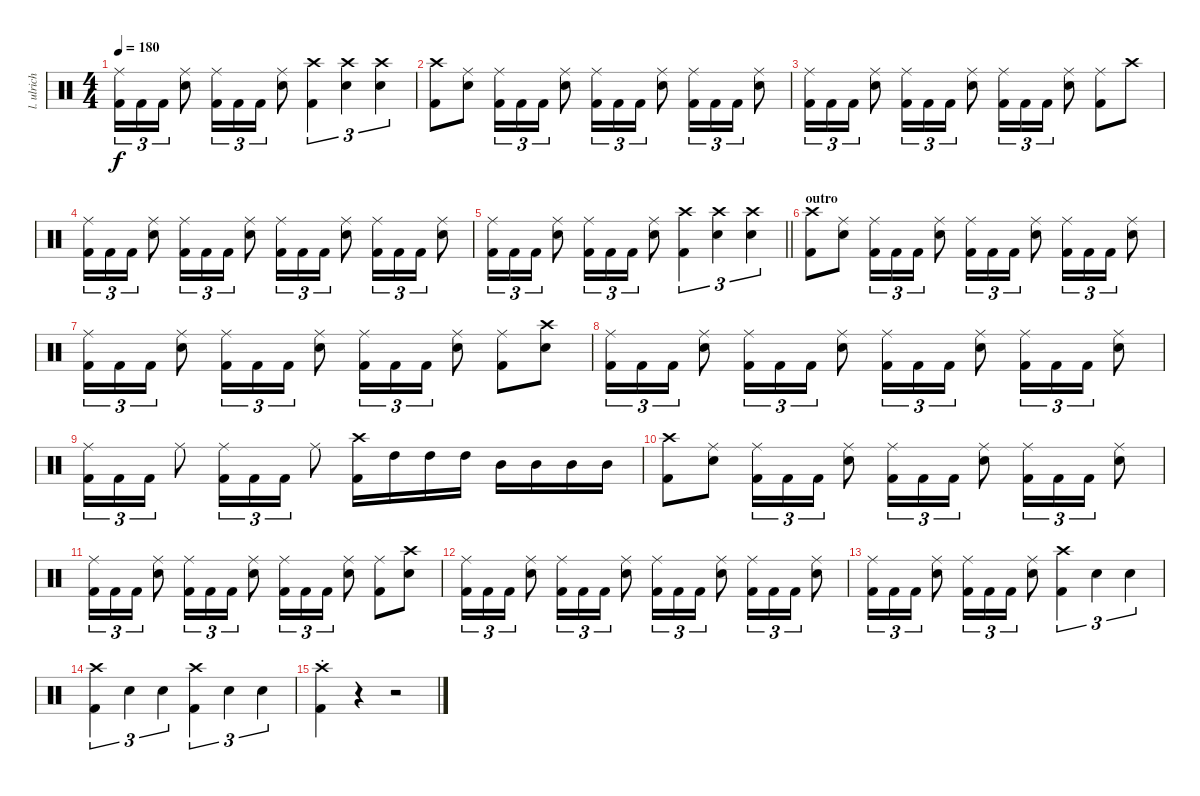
\track ("l. ulrich - drums" "l. ulrich ") {instrument percussion}
\staff {score}
\articulation defaults
\ts (4 4)
\tempo 180
\clef neutral
\ks c
("Ride (middle)" "Kick (hit) 2").16{tu (3 2) dy f} "Kick (hit) 2".16{tu (3 2)} "Kick (hit) 2".16{tu (3 2)} ("Ride (middle)" "Snare (hit) 2").8 ("Ride (middle)" "Kick (hit) 2").16{tu (3 2)} "Kick (hit) 2".16{tu (3 2)} "Kick (hit) 2".16{tu (3 2)} ("Ride (middle)" "Snare (hit) 2").8 ("Crash high (hit)" "Kick (hit) 2").4{tu (3 2)} ("Crash high (hit)" "Snare (hit) 2").4{tu (3 2)} ("Crash high (hit)" "Snare (hit) 2").4{tu (3 2)} |
("Crash high (hit)" "Kick (hit) 2").8 ("Ride (middle)" "Snare (hit) 2").8 ("Ride (middle)" "Kick (hit) 2").16{tu (3 2)} "Kick (hit) 2".16{tu (3 2)} "Kick (hit) 2".16{tu (3 2)} ("Ride (middle)" "Snare (hit) 2").8 ("Ride (middle)" "Kick (hit) 2").16{tu (3 2)} "Kick (hit) 2".16{tu (3 2)} "Kick (hit) 2".16{tu (3 2)} ("Ride (middle)" "Snare (hit) 2").8 ("Ride (middle)" "Kick (hit) 2").16{tu (3 2)} "Kick (hit) 2".16{tu (3 2)} "Kick (hit) 2".16{tu (3 2)} ("Ride (middle)" "Snare (hit) 2").8 |
("Ride (middle)" "Kick (hit) 2").16{tu (3 2)} "Kick (hit) 2".16{tu (3 2)} "Kick (hit) 2".16{tu (3 2)} ("Ride (middle)" "Snare (hit) 2").8 ("Ride (middle)" "Kick (hit) 2").16{tu (3 2)} "Kick (hit) 2".16{tu (3 2)} "Kick (hit) 2".16{tu (3 2)} ("Ride (middle)" "Snare (hit) 2").8 ("Ride (middle)" "Kick (hit) 2").16{tu (3 2)} "Kick (hit) 2".16{tu (3 2)} "Kick (hit) 2".16{tu (3 2)} ("Ride (middle)" "Snare (hit) 2").8 ("Ride (middle)" "Kick (hit) 2").8 "Crash high (hit)".8 |
("Ride (middle)" "Kick (hit) 2").16{tu (3 2)} "Kick (hit) 2".16{tu (3 2)} "Kick (hit) 2".16{tu (3 2)} ("Ride (middle)" "Snare (hit) 2").8 ("Ride (middle)" "Kick (hit) 2").16{tu (3 2)} "Kick (hit) 2".16{tu (3 2)} "Kick (hit) 2".16{tu (3 2)} ("Ride (middle)" "Snare (hit) 2").8 ("Ride (middle)" "Kick (hit) 2").16{tu (3 2)} "Kick (hit) 2".16{tu (3 2)} "Kick (hit) 2".16{tu (3 2)} ("Ride (middle)" "Snare (hit) 2").8 ("Ride (middle)" "Kick (hit) 2").16{tu (3 2)} "Kick (hit) 2".16{tu (3 2)} "Kick (hit) 2".16{tu (3 2)} ("Ride (middle)" "Snare (hit) 2").8 |
\barLineRight lightlight
("Ride (middle)" "Kick (hit) 2").16{tu (3 2)} "Kick (hit) 2".16{tu (3 2)} "Kick (hit) 2".16{tu (3 2)} ("Ride (middle)" "Snare (hit) 2").8 ("Ride (middle)" "Kick (hit) 2").16{tu (3 2)} "Kick (hit) 2".16{tu (3 2)} "Kick (hit) 2".16{tu (3 2)} ("Ride (middle)" "Snare (hit) 2").8 ("Crash high (hit)" "Kick (hit) 2").4{tu (3 2)} ("Crash high (hit)" "Snare (hit) 2").4{tu (3 2)} ("Crash high (hit)" "Snare (hit) 2").4{tu (3 2)} |
\section ("" "outro")
("Crash high (hit)" "Kick (hit) 2").8 ("Ride (middle)" "Snare (hit) 2").8 ("Ride (middle)" "Kick (hit) 2").16{tu (3 2)} "Kick (hit) 2".16{tu (3 2)} "Kick (hit) 2".16{tu (3 2)} ("Ride (middle)" "Snare (hit) 2").8 ("Ride (middle)" "Kick (hit) 2").16{tu (3 2)} "Kick (hit) 2".16{tu (3 2)} "Kick (hit) 2".16{tu (3 2)} ("Ride (middle)" "Snare (hit) 2").8 ("Ride (middle)" "Kick (hit) 2").16{tu (3 2)} "Kick (hit) 2".16{tu (3 2)} "Kick (hit) 2".16{tu (3 2)} ("Ride (middle)" "Snare (hit) 2").8 |
("Ride (middle)" "Kick (hit) 2").16{tu (3 2)} "Kick (hit) 2".16{tu (3 2)} "Kick (hit) 2".16{tu (3 2)} ("Ride (middle)" "Snare (hit) 2").8 ("Ride (middle)" "Kick (hit) 2").16{tu (3 2)} "Kick (hit) 2".16{tu (3 2)} "Kick (hit) 2".16{tu (3 2)} ("Ride (middle)" "Snare (hit) 2").8 ("Ride (middle)" "Kick (hit) 2").16{tu (3 2)} "Kick (hit) 2".16{tu (3 2)} "Kick (hit) 2".16{tu (3 2)} ("Ride (middle)" "Snare (hit) 2").8 ("Ride (middle)" "Kick (hit) 2").8 ("Crash high (hit)" "Snare (hit) 2").8 |
("Ride (middle)" "Kick (hit) 2").16{tu (3 2)} "Kick (hit) 2".16{tu (3 2)} "Kick (hit) 2".16{tu (3 2)} ("Ride (middle)" "Snare (hit) 2").8 ("Ride (middle)" "Kick (hit) 2").16{tu (3 2)} "Kick (hit) 2".16{tu (3 2)} "Kick (hit) 2".16{tu (3 2)} ("Ride (middle)" "Snare (hit) 2").8 ("Ride (middle)" "Kick (hit) 2").16{tu (3 2)} "Kick (hit) 2".16{tu (3 2)} "Kick (hit) 2".16{tu (3 2)} ("Ride (middle)" "Snare (hit) 2").8 ("Ride (middle)" "Kick (hit) 2").16{tu (3 2)} "Kick (hit) 2".16{tu (3 2)} "Kick (hit) 2".16{tu (3 2)} ("Ride (middle)" "Snare (hit) 2").8 |
("Ride (middle)" "Kick (hit) 2").16{tu (3 2)} "Kick (hit) 2".16{tu (3 2)} "Kick (hit) 2".16{tu (3 2)} "Ride (middle)".8 ("Ride (middle)" "Kick (hit) 2").16{tu (3 2)} "Kick (hit) 2".16{tu (3 2)} "Kick (hit) 2".16{tu (3 2)} "Ride (middle)".8 ("Crash high (hit)" "Kick (hit) 2").16 "High Tom (hit)".16 "High Tom (hit)".16 "High Tom (hit)".16 "Mid Tom (hit)".16 "Mid Tom (hit)".16 "Mid Tom (hit)".16 "Mid Tom (hit)".16 |
("Crash high (hit)" "Kick (hit) 2").8 ("Ride (middle)" "Snare (hit) 2").8 ("Ride (middle)" "Kick (hit) 2").16{tu (3 2)} "Kick (hit) 2".16{tu (3 2)} "Kick (hit) 2".16{tu (3 2)} ("Ride (middle)" "Snare (hit) 2").8 ("Ride (middle)" "Kick (hit) 2").16{tu (3 2)} "Kick (hit) 2".16{tu (3 2)} "Kick (hit) 2".16{tu (3 2)} ("Ride (middle)" "Snare (hit) 2").8 ("Ride (middle)" "Kick (hit) 2").16{tu (3 2)} "Kick (hit) 2".16{tu (3 2)} "Kick (hit) 2".16{tu (3 2)} ("Ride (middle)" "Snare (hit) 2").8 |
("Ride (middle)" "Kick (hit) 2").16{tu (3 2)} "Kick (hit) 2".16{tu (3 2)} "Kick (hit) 2".16{tu (3 2)} ("Ride (middle)" "Snare (hit) 2").8 ("Ride (middle)" "Kick (hit) 2").16{tu (3 2)} "Kick (hit) 2".16{tu (3 2)} "Kick (hit) 2".16{tu (3 2)} ("Ride (middle)" "Snare (hit) 2").8 ("Ride (middle)" "Kick (hit) 2").16{tu (3 2)} "Kick (hit) 2".16{tu (3 2)} "Kick (hit) 2".16{tu (3 2)} ("Ride (middle)" "Snare (hit) 2").8 ("Ride (middle)" "Kick (hit) 2").8 ("Crash high (hit)" "Snare (hit) 2").8 |
("Ride (middle)" "Kick (hit) 2").16{tu (3 2)} "Kick (hit) 2".16{tu (3 2)} "Kick (hit) 2".16{tu (3 2)} ("Ride (middle)" "Snare (hit) 2").8 ("Ride (middle)" "Kick (hit) 2").16{tu (3 2)} "Kick (hit) 2".16{tu (3 2)} "Kick (hit) 2".16{tu (3 2)} ("Ride (middle)" "Snare (hit) 2").8 ("Ride (middle)" "Kick (hit) 2").16{tu (3 2)} "Kick (hit) 2".16{tu (3 2)} "Kick (hit) 2".16{tu (3 2)} ("Ride (middle)" "Snare (hit) 2").8 ("Ride (middle)" "Kick (hit) 2").16{tu (3 2)} "Kick (hit) 2".16{tu (3 2)} "Kick (hit) 2".16{tu (3 2)} ("Ride (middle)" "Snare (hit) 2").8 |
("Ride (middle)" "Kick (hit) 2").16{tu (3 2)} "Kick (hit) 2".16{tu (3 2)} "Kick (hit) 2".16{tu (3 2)} ("Ride (middle)" "Snare (hit) 2").8 ("Ride (middle)" "Kick (hit) 2").16{tu (3 2)} "Kick (hit) 2".16{tu (3 2)} "Kick (hit) 2".16{tu (3 2)} ("Ride (middle)" "Snare (hit) 2").8 ("Crash high (hit)" "Kick (hit) 2").4{tu (3 2)} "Snare (hit) 2".4{tu (3 2)} "Snare (hit) 2".4{tu (3 2)} |
("Crash high (hit)" "Kick (hit) 2").4{tu (3 2)} "Snare (hit) 2".4{tu (3 2)} "Snare (hit) 2".4{tu (3 2)} ("Crash high (hit)" "Kick (hit) 2").4{tu (3 2)} "Snare (hit) 2".4{tu (3 2)} "Snare (hit) 2".4{tu (3 2)} |
("Crash high (hit)"{st} "Kick (hit) 2"{st}).4 r.4 r.2
